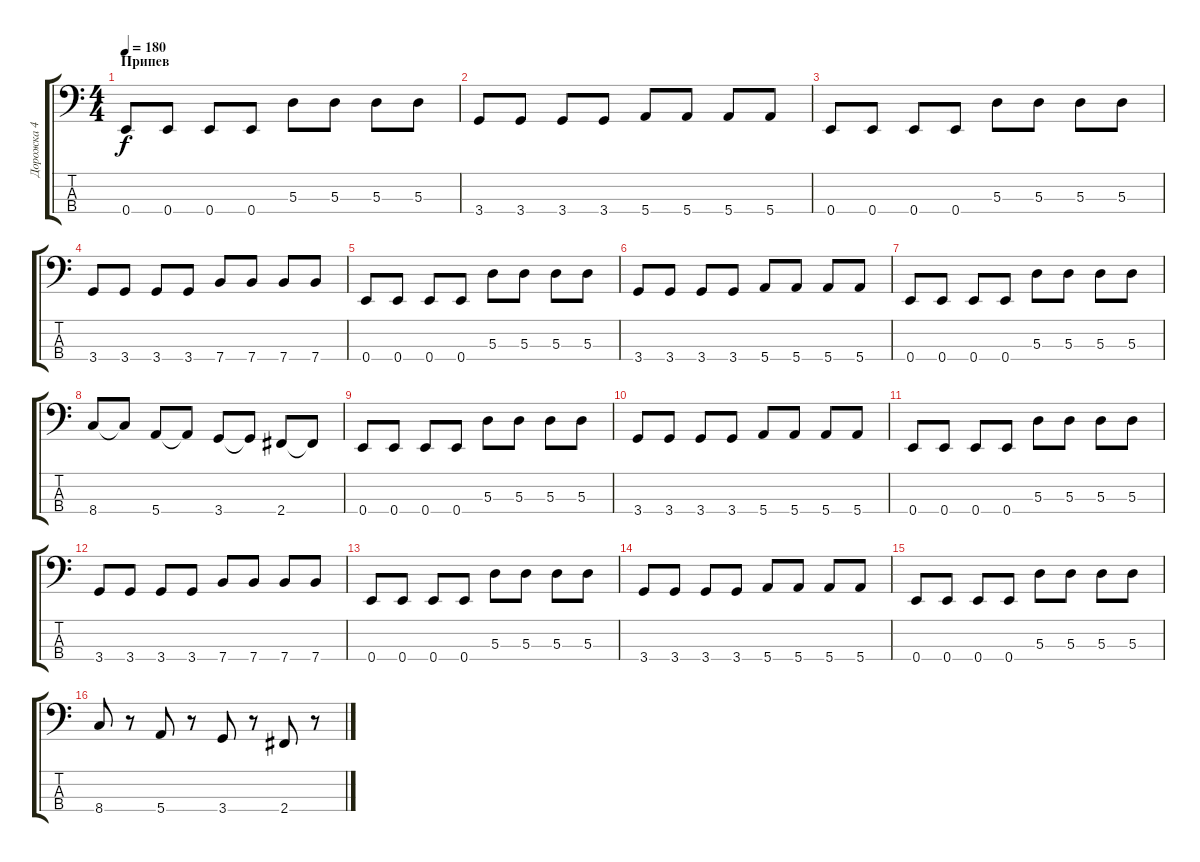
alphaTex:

\track ("Дорожка 4" "Дорожка 4") {instrument electricbasspick}
\staff {score tabs}
\tuning (G2 D2 A1 E1) {hide}
\ts (4 4)
\section ("" "Припев")
\tempo 180
\clef f4
\ks c
0.4.8{dy f} 0.4.8 0.4.8 0.4.8 5.3.8 5.3.8 5.3.8 5.3.8 |
3.4.8 3.4.8 3.4.8 3.4.8 5.4.8 5.4.8 5.4.8 5.4.8 |
0.4.8 0.4.8 0.4.8 0.4.8 5.3.8 5.3.8 5.3.8 5.3.8 |
3.4.8 3.4.8 3.4.8 3.4.8 7.4.8 7.4.8 7.4.8 7.4.8 |
0.4.8 0.4.8 0.4.8 0.4.8 5.3.8 5.3.8 5.3.8 5.3.8 |
3.4.8 3.4.8 3.4.8 3.4.8 5.4.8 5.4.8 5.4.8 5.4.8 |
0.4.8 0.4.8 0.4.8 0.4.8 5.3.8 5.3.8 5.3.8 5.3.8 |
8.4.8 8.4{t}.8 5.4.8 5.4{t}.8 3.4.8 3.4{t}.8 2.4.8 2.4{t}.8 |
0.4.8 0.4.8 0.4.8 0.4.8 5.3.8 5.3.8 5.3.8 5.3.8 |
3.4.8 3.4.8 3.4.8 3.4.8 5.4.8 5.4.8 5.4.8 5.4.8 |
0.4.8 0.4.8 0.4.8 0.4.8 5.3.8 5.3.8 5.3.8 5.3.8 |
3.4.8 3.4.8 3.4.8 3.4.8 7.4.8 7.4.8 7.4.8 7.4.8 |
0.4.8 0.4.8 0.4.8 0.4.8 5.3.8 5.3.8 5.3.8 5.3.8 |
3.4.8 3.4.8 3.4.8 3.4.8 5.4.8 5.4.8 5.4.8 5.4.8 |
0.4.8 0.4.8 0.4.8 0.4.8 5.3.8 5.3.8 5.3.8 5.3.8 |
8.4.8 r.8 5.4.8 r.8 3.4.8 r.8 2.4.8 r.8
